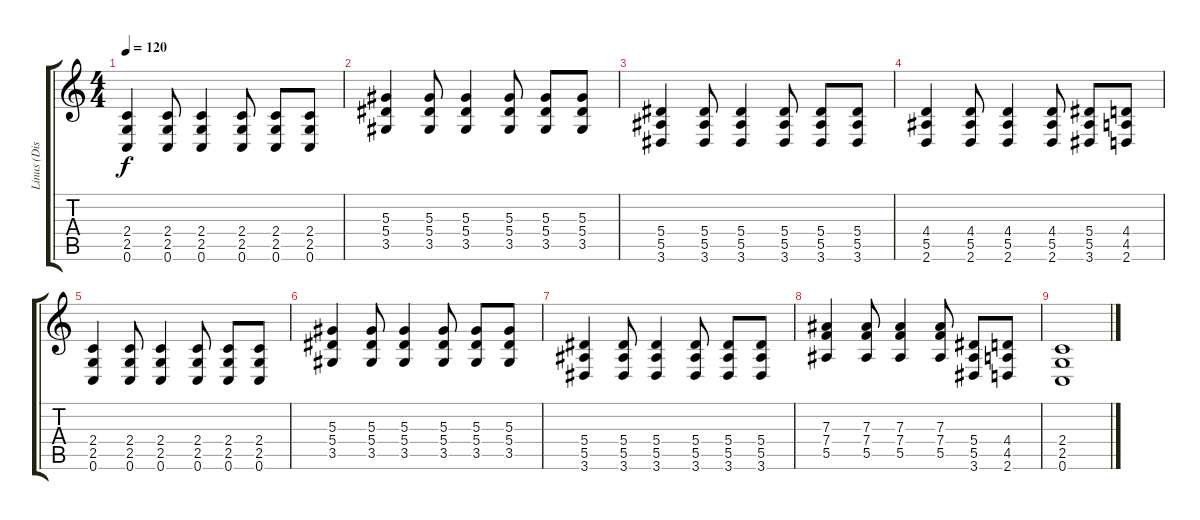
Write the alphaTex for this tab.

\track ("Linus (Dist)" "Linus (Dis") {instrument distortionguitar}
\staff {score tabs}
\tuning (C4 G3 Eb3 Bb2 F2 C2) {hide}
\ts (4 4)
\tempo 120
\clef g2
\ks c
(2.4 2.5 0.6).4{dy f} (2.4 2.5 0.6).8 (2.4 2.5 0.6).4 (2.4 2.5 0.6).8 (2.4 2.5 0.6).8 (2.4 2.5 0.6).8 |
(5.3 5.4 3.5).4 (5.3 5.4 3.5).8 (5.3 5.4 3.5).4 (5.3 5.4 3.5).8 (5.3 5.4 3.5).8 (5.3 5.4 3.5).8 |
(5.4 5.5 3.6).4 (5.4 5.5 3.6).8 (5.4 5.5 3.6).4 (5.4 5.5 3.6).8 (5.4 5.5 3.6).8 (5.4 5.5 3.6).8 |
(4.4 5.5 2.6).4 (4.4 5.5 2.6).8 (4.4 5.5 2.6).4 (4.4 5.5 2.6).8 (5.4 5.5 3.6).8 (4.4 4.5 2.6).8 |
(2.4 2.5 0.6).4 (2.4 2.5 0.6).8 (2.4 2.5 0.6).4 (2.4 2.5 0.6).8 (2.4 2.5 0.6).8 (2.4 2.5 0.6).8 |
(5.3 5.4 3.5).4 (5.3 5.4 3.5).8 (5.3 5.4 3.5).4 (5.3 5.4 3.5).8 (5.3 5.4 3.5).8 (5.3 5.4 3.5).8 |
(5.4 5.5 3.6).4 (5.4 5.5 3.6).8 (5.4 5.5 3.6).4 (5.4 5.5 3.6).8 (5.4 5.5 3.6).8 (5.4 5.5 3.6).8 |
(7.3 7.4 5.5).4 (7.3 7.4 5.5).8 (7.3 7.4 5.5).4 (7.3 7.4 5.5).8 (5.4 5.5 3.6).8 (4.4 4.5 2.6).8 |
(2.4 2.5 0.6).1
